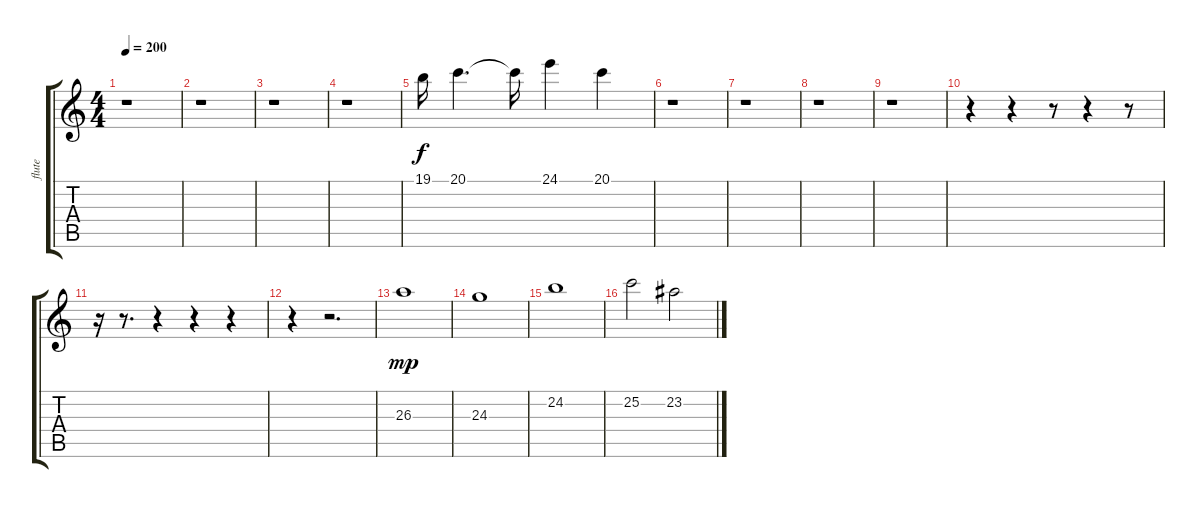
\track ("flute               " "flute     ") {instrument piccolo}
\staff {score tabs}
\tuning (E4 B3 G3 D3 A2 E2) {hide}
\ts (4 4)
\tempo 200
\clef g2
\ks c
r.1{dy mp} |
r.1 |
r.1 |
r.1 |
19.1.16{dy f} 20.1.4{d} 20.1{t}.16 24.1.4 20.1.4 |
r.1 |
r.1 |
r.1 |
r.1 |
r.4 r.4 r.8 r.4 r.8 |
r.16 r.8{d} r.4 r.4 r.4 |
r.4 r.2{d} |
26.3.1{dy mp} |
24.3.1 |
24.2.1 |
25.2.2 23.2.2
